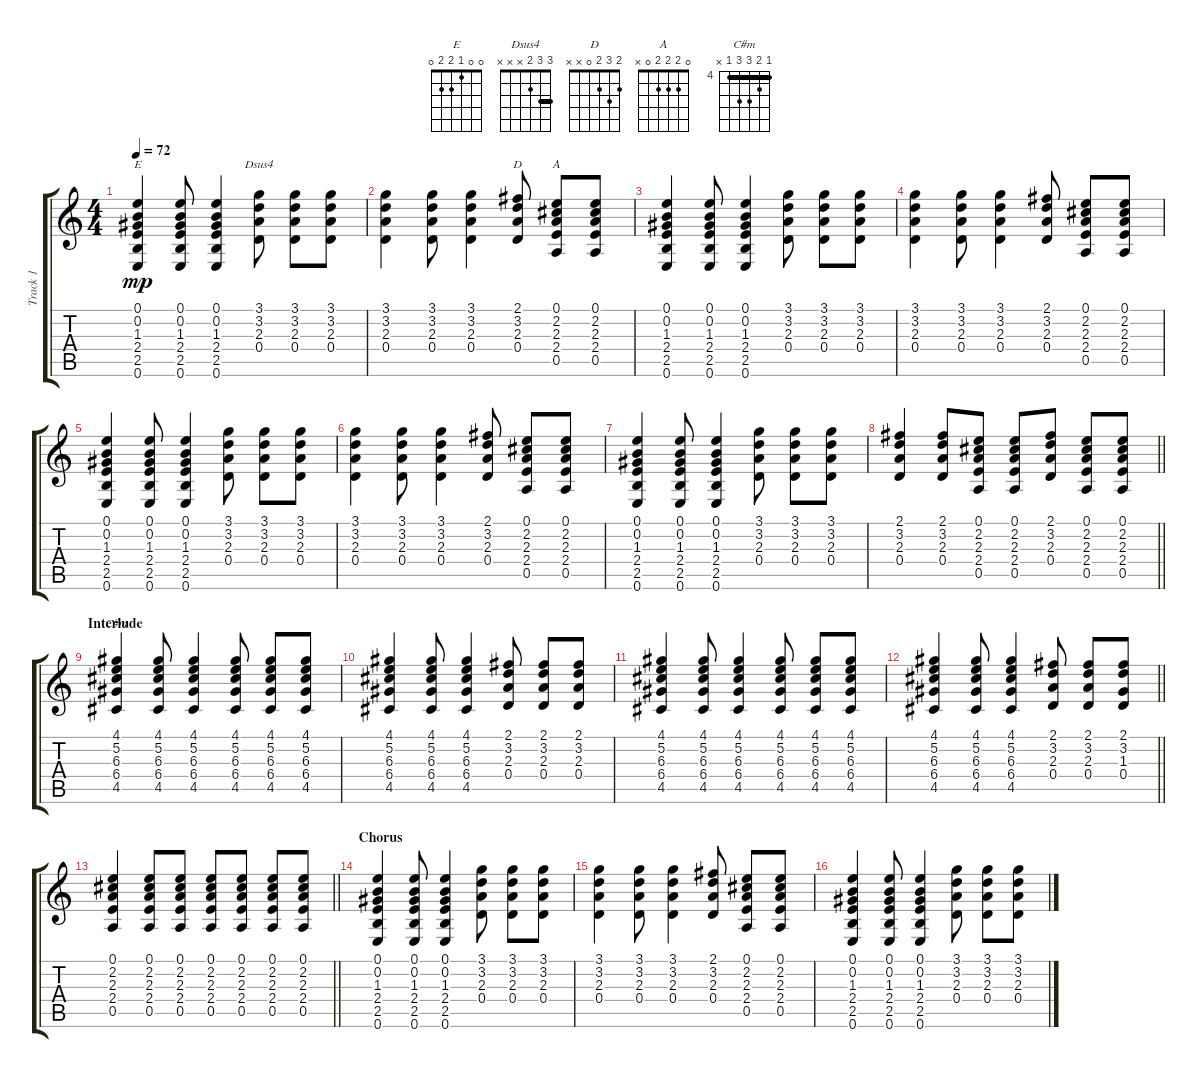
\track ("Track 1" "Track 1") {instrument acousticguitarsteel}
\staff {score tabs}
\tuning (E4 B3 G3 D3 A2 E2) {hide}
\chord ("E" 0 0 1 2 2 0)
\chord ("Dsus4" 3 3 2 x x x) {barre 3}
\chord ("D" 2 3 2 0 x x)
\chord ("A" 0 2 2 2 0 x)
\chord ("C#m" 4 5 6 6 4 x) {firstfret 4 barre 4}
\ts (4 4)
\tempo 72
\clef g2
\ks c
(0.1 0.2 1.3 2.4 2.5 0.6).4{ch "E" dy mp} (0.1 0.2 1.3 2.4 2.5 0.6).8 (0.1 0.2 1.3 2.4 2.5 0.6).4 (3.1 3.2 2.3 0.4).8{ch "Dsus4"} (3.1 3.2 2.3 0.4).8 (3.1 3.2 2.3 0.4).8 |
(3.1 3.2 2.3 0.4).4 (3.1 3.2 2.3 0.4).8 (3.1 3.2 2.3 0.4).4 (2.1 3.2 2.3 0.4).8{ch "D"} (0.1 2.2 2.3 2.4 0.5).8{ch "A"} (0.1 2.2 2.3 2.4 0.5).8 |
(0.1 0.2 1.3 2.4 2.5 0.6).4 (0.1 0.2 1.3 2.4 2.5 0.6).8 (0.1 0.2 1.3 2.4 2.5 0.6).4 (3.1 3.2 2.3 0.4).8 (3.1 3.2 2.3 0.4).8 (3.1 3.2 2.3 0.4).8 |
(3.1 3.2 2.3 0.4).4 (3.1 3.2 2.3 0.4).8 (3.1 3.2 2.3 0.4).4 (2.1 3.2 2.3 0.4).8 (0.1 2.2 2.3 2.4 0.5).8 (0.1 2.2 2.3 2.4 0.5).8 |
(0.1 0.2 1.3 2.4 2.5 0.6).4 (0.1 0.2 1.3 2.4 2.5 0.6).8 (0.1 0.2 1.3 2.4 2.5 0.6).4 (3.1 3.2 2.3 0.4).8 (3.1 3.2 2.3 0.4).8 (3.1 3.2 2.3 0.4).8 |
(3.1 3.2 2.3 0.4).4 (3.1 3.2 2.3 0.4).8 (3.1 3.2 2.3 0.4).4 (2.1 3.2 2.3 0.4).8 (0.1 2.2 2.3 2.4 0.5).8 (0.1 2.2 2.3 2.4 0.5).8 |
(0.1 0.2 1.3 2.4 2.5 0.6).4 (0.1 0.2 1.3 2.4 2.5 0.6).8 (0.1 0.2 1.3 2.4 2.5 0.6).4 (3.1 3.2 2.3 0.4).8 (3.1 3.2 2.3 0.4).8 (3.1 3.2 2.3 0.4).8 |
\barLineRight lightlight
(2.1 3.2 2.3 0.4).4 (2.1 3.2 2.3 0.4).8 (0.1 2.2 2.3 2.4 0.5).8 (0.1 2.2 2.3 2.4 0.5).8 (2.1 3.2 2.3 0.4).8 (0.1 2.2 2.3 2.4 0.5).8 (0.1 2.2 2.3 2.4 0.5).8 |
\section ("" "Interlude")
(4.1 5.2 6.3 6.4 4.5).4{ch "C#m"} (4.1 5.2 6.3 6.4 4.5).8 (4.1 5.2 6.3 6.4 4.5).4 (4.1 5.2 6.3 6.4 4.5).8 (4.1 5.2 6.3 6.4 4.5).8 (4.1 5.2 6.3 6.4 4.5).8 |
(4.1 5.2 6.3 6.4 4.5).4 (4.1 5.2 6.3 6.4 4.5).8 (4.1 5.2 6.3 6.4 4.5).4 (2.1 3.2 2.3 0.4).8 (2.1 3.2 2.3 0.4).8 (2.1 3.2 2.3 0.4).8 |
(4.1 5.2 6.3 6.4 4.5).4 (4.1 5.2 6.3 6.4 4.5).8 (4.1 5.2 6.3 6.4 4.5).4 (4.1 5.2 6.3 6.4 4.5).8 (4.1 5.2 6.3 6.4 4.5).8 (4.1 5.2 6.3 6.4 4.5).8 |
\barLineRight lightlight
(4.1 5.2 6.3 6.4 4.5).4 (4.1 5.2 6.3 6.4 4.5).8 (4.1 5.2 6.3 6.4 4.5).4 (2.1 3.2 2.3 0.4).8 (2.1 3.2 2.3 0.4).8 (2.1 3.2 1.3 0.4).8 |
\barLineRight lightlight
(0.1 2.2 2.3 2.4 0.5).4 (0.1 2.2 2.3 2.4 0.5).8 (0.1 2.2 2.3 2.4 0.5).8 (0.1 2.2 2.3 2.4 0.5).8 (0.1 2.2 2.3 2.4 0.5).8 (0.1 2.2 2.3 2.4 0.5).8 (0.1 2.2 2.3 2.4 0.5).8 |
\section ("" "Chorus")
(0.1 0.2 1.3 2.4 2.5 0.6).4 (0.1 0.2 1.3 2.4 2.5 0.6).8 (0.1 0.2 1.3 2.4 2.5 0.6).4 (3.1 3.2 2.3 0.4).8 (3.1 3.2 2.3 0.4).8 (3.1 3.2 2.3 0.4).8 |
(3.1 3.2 2.3 0.4).4 (3.1 3.2 2.3 0.4).8 (3.1 3.2 2.3 0.4).4 (2.1 3.2 2.3 0.4).8 (0.1 2.2 2.3 2.4 0.5).8 (0.1 2.2 2.3 2.4 0.5).8 |
(0.1 0.2 1.3 2.4 2.5 0.6).4 (0.1 0.2 1.3 2.4 2.5 0.6).8 (0.1 0.2 1.3 2.4 2.5 0.6).4 (3.1 3.2 2.3 0.4).8 (3.1 3.2 2.3 0.4).8 (3.1 3.2 2.3 0.4).8
